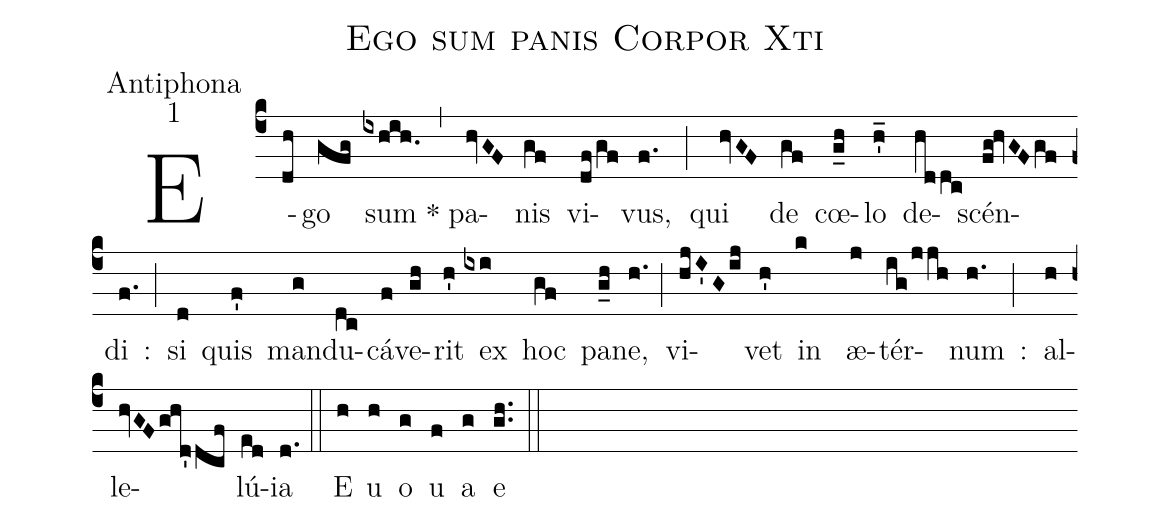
name:Ego sum panis Corpor Xti;
office-part:Antiphona;
mode:1;
%%
(c4) E(dh)go(gfg) sum(ixhih.)*(,) pa(hv/GF)nis(gf) vi(df/gf)vus,(f.) (;) qui(hv/GF) de(gf) cœ(g_h)lo(h'_) de(hd/dc)scén(fg!hvGF/gf)di :(f.) (;) si(d) quis(f') man(g)du(dc)cá(f)ve(gh)rit(h') ex(ixi) hoc(gf) pa(g_h)ne,(h.) (;) vi(hj/I'Gij)vet(h') in (k) æ(j)tér(ig/jjh)num :(h.) (;) al(h)le(hvGFghd'dcf)lú(ed)ia(d.) (::) E(h) u(h) o(g) u(f) a(g) e(gh..) (::)
